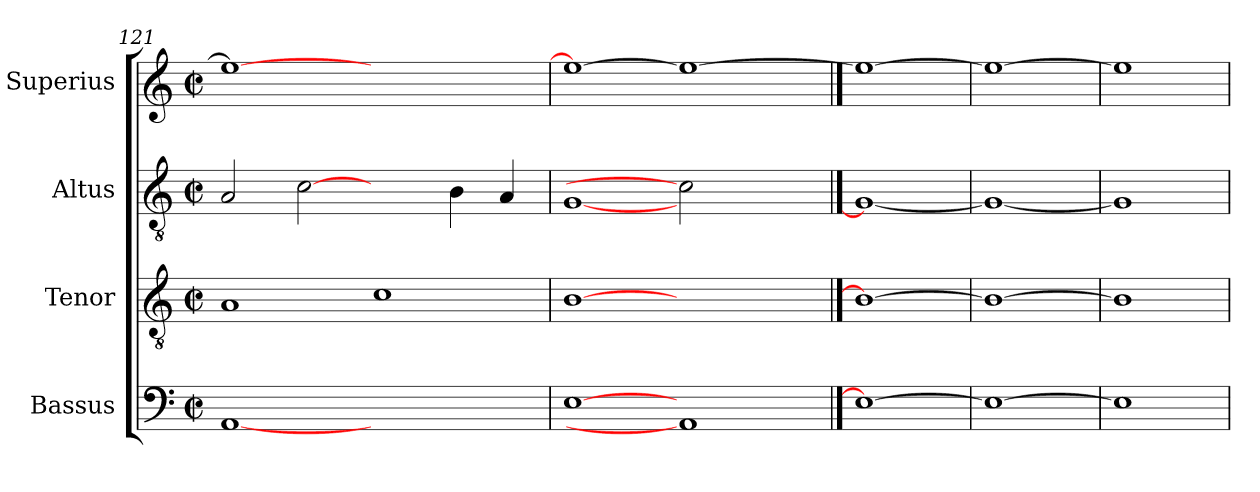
**kern	**kern	**kern	**kern
*part4	*part3	*part2	*part1
*staff4	*staff3	*staff2	*staff1
*I"Bassus	*I"Tenor	*I"Altus	*I"Superius
*I'B.	*I'T.	*I'T.	*I'S.
*clefF4	*clefGv2	*clefGv2	*clefG2
*	*ITrd7c12	*ITrd7c12	*
*k[]	*k[]	*k[]	*k[]
*C:	*C:	*C:	*C:
*M2/2	*M2/2	*M2/2	*M2/2
*met(c|)	*met(c|)	*met(c|)	*met(c|)
=121	=121	=121	=121
[1AAi	1AAi	2AAi/	1eei_>
.	.	[2Ci	.
1ryy	1Ci	2ryy	1ryy
.	.	4BBi\	.
.	.	4AAi/	.
=122	=122	=122	=122
[1Ei	[1BBi	[1GGi	1eei_>
1AAi]	1ryy	2Ci]	1eei_
.	.	2ryy	.
==123	==123	==123	==123
1Ei_	1BBi_	1GGi_	1eei_
=124	=124	=124	=124
1Ei_	1BBi_	1GGi_	1eei_
=125	=125	=125	=125
1Ei]	1BBi]	1GGi]	1eei]
=	=	=	=
*-	*-	*-	*-
